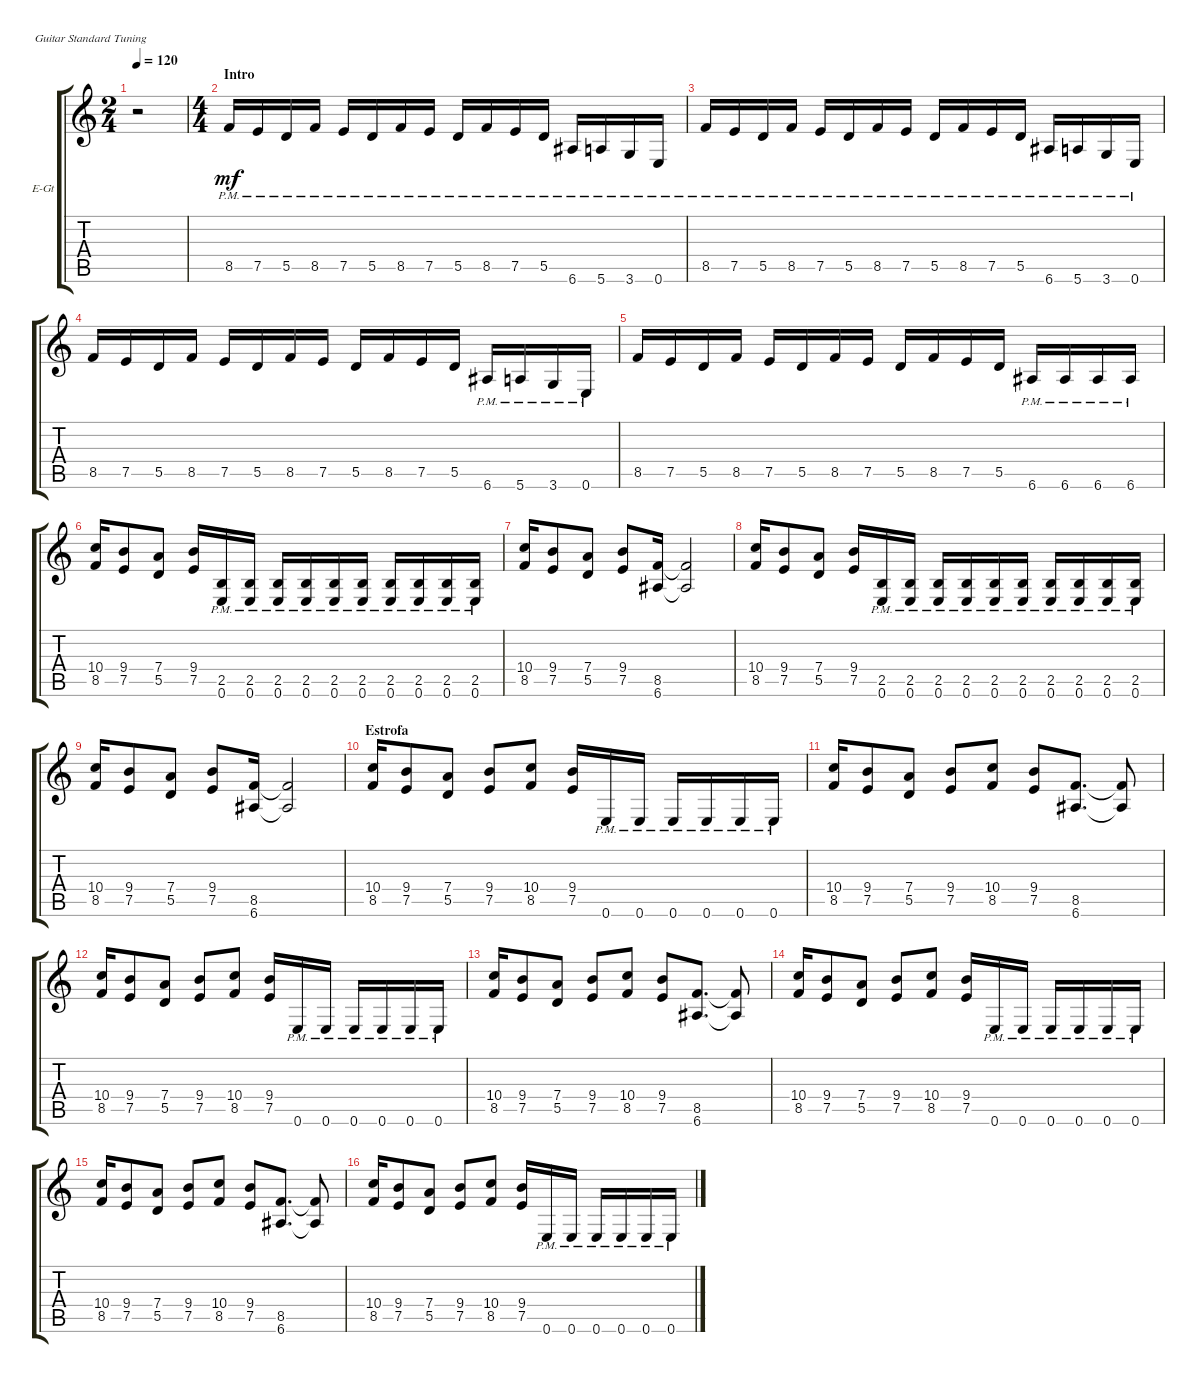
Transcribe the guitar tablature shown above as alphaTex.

\bracketExtendMode groupsimilarinstruments
\firstSystemTrackNameOrientation horizontal
\otherSystemsTrackNameOrientation horizontal
\track ("Electric Guitar 1" "E-Gt") {instrument distortionguitar}
\staff {score tabs}
\tuning (E4 B3 G3 D3 A2 E2)
\ts (2 4)
\tempo 120
\clef g2
\ks c
r.2{dy mf instrument distortionguitar} |
\ts (4 4)
\section ("" "Intro")
8.5{pm}.16 7.5{pm}.16 5.5{pm}.16 8.5{pm}.16 7.5{pm}.16 5.5{pm}.16 8.5{pm}.16 7.5{pm}.16 5.5{pm}.16 8.5{pm}.16 7.5{pm}.16 5.5{pm}.16 6.6{pm}.16 5.6{pm}.16 3.6{pm}.16 0.6{pm}.16 |
8.5{pm}.16 7.5{pm}.16 5.5{pm}.16 8.5{pm}.16 7.5{pm}.16 5.5{pm}.16 8.5{pm}.16 7.5{pm}.16 5.5{pm}.16 8.5{pm}.16 7.5{pm}.16 5.5{pm}.16 6.6{pm}.16 5.6{pm}.16 3.6{pm}.16 0.6{pm}.16 |
8.5.16 7.5.16 5.5.16 8.5.16 7.5.16 5.5.16 8.5.16 7.5.16 5.5.16 8.5.16 7.5.16 5.5.16 6.6{pm}.16 5.6{pm}.16 3.6{pm}.16 0.6{pm}.16 |
8.5.16 7.5.16 5.5.16 8.5.16 7.5.16 5.5.16 8.5.16 7.5.16 5.5.16 8.5.16 7.5.16 5.5.16 6.6{pm}.16 6.6{pm}.16 6.6{pm}.16 6.6{pm}.16 |
(8.5 10.4).16 (7.5 9.4).8 (5.5 7.4).8 (7.5 9.4).16 (0.6{pm} 2.5{pm}).16 (0.6{pm} 2.5{pm}).16 (0.6{pm} 2.5{pm}).16 (0.6{pm} 2.5{pm}).16 (0.6{pm} 2.5{pm}).16 (0.6{pm} 2.5{pm}).16 (0.6{pm} 2.5{pm}).16 (0.6{pm} 2.5{pm}).16 (0.6{pm} 2.5{pm}).16 (0.6{pm} 2.5{pm}).16 |
(8.5 10.4).16 (7.5 9.4).8 (5.5 7.4).8 (7.5 9.4).8 (6.6 8.5).16 (6.6{t} 8.5{t}).2 |
(8.5 10.4).16 (7.5 9.4).8 (5.5 7.4).8 (7.5 9.4).16 (0.6{pm} 2.5{pm}).16 (0.6{pm} 2.5{pm}).16 (0.6{pm} 2.5{pm}).16 (0.6{pm} 2.5{pm}).16 (0.6{pm} 2.5{pm}).16 (0.6{pm} 2.5{pm}).16 (0.6{pm} 2.5{pm}).16 (0.6{pm} 2.5{pm}).16 (0.6{pm} 2.5{pm}).16 (0.6{pm} 2.5{pm}).16 |
(8.5 10.4).16 (7.5 9.4).8 (5.5 7.4).8 (7.5 9.4).8 (6.6 8.5).16 (6.6{t} 8.5{t}).2 |
\section ("" "Estrofa")
(8.5 10.4).16 (7.5 9.4).8 (5.5 7.4).8 (7.5 9.4).8 (8.5 10.4).8 (7.5 9.4).16 0.6{pm}.16 0.6{pm}.16 0.6{pm}.16 0.6{pm}.16 0.6{pm}.16 0.6{pm}.16 |
(8.5 10.4).16 (7.5 9.4).8 (5.5 7.4).8 (7.5 9.4).8 (8.5 10.4).8 (7.5 9.4).8 (6.6 8.5).8{d} (6.6{t} 8.5{t}).8 |
(8.5 10.4).16 (7.5 9.4).8 (5.5 7.4).8 (7.5 9.4).8 (8.5 10.4).8 (7.5 9.4).16 0.6{pm}.16 0.6{pm}.16 0.6{pm}.16 0.6{pm}.16 0.6{pm}.16 0.6{pm}.16 |
(8.5 10.4).16 (7.5 9.4).8 (5.5 7.4).8 (7.5 9.4).8 (8.5 10.4).8 (7.5 9.4).8 (6.6 8.5).8{d} (6.6{t} 8.5{t}).8 |
(8.5 10.4).16 (7.5 9.4).8 (5.5 7.4).8 (7.5 9.4).8 (8.5 10.4).8 (7.5 9.4).16 0.6{pm}.16 0.6{pm}.16 0.6{pm}.16 0.6{pm}.16 0.6{pm}.16 0.6{pm}.16 |
(8.5 10.4).16 (7.5 9.4).8 (5.5 7.4).8 (7.5 9.4).8 (8.5 10.4).8 (7.5 9.4).8 (6.6 8.5).8{d} (6.6{t} 8.5{t}).8 |
(8.5 10.4).16 (7.5 9.4).8 (5.5 7.4).8 (7.5 9.4).8 (8.5 10.4).8 (7.5 9.4).16 0.6{pm}.16 0.6{pm}.16 0.6{pm}.16 0.6{pm}.16 0.6{pm}.16 0.6{pm}.16
